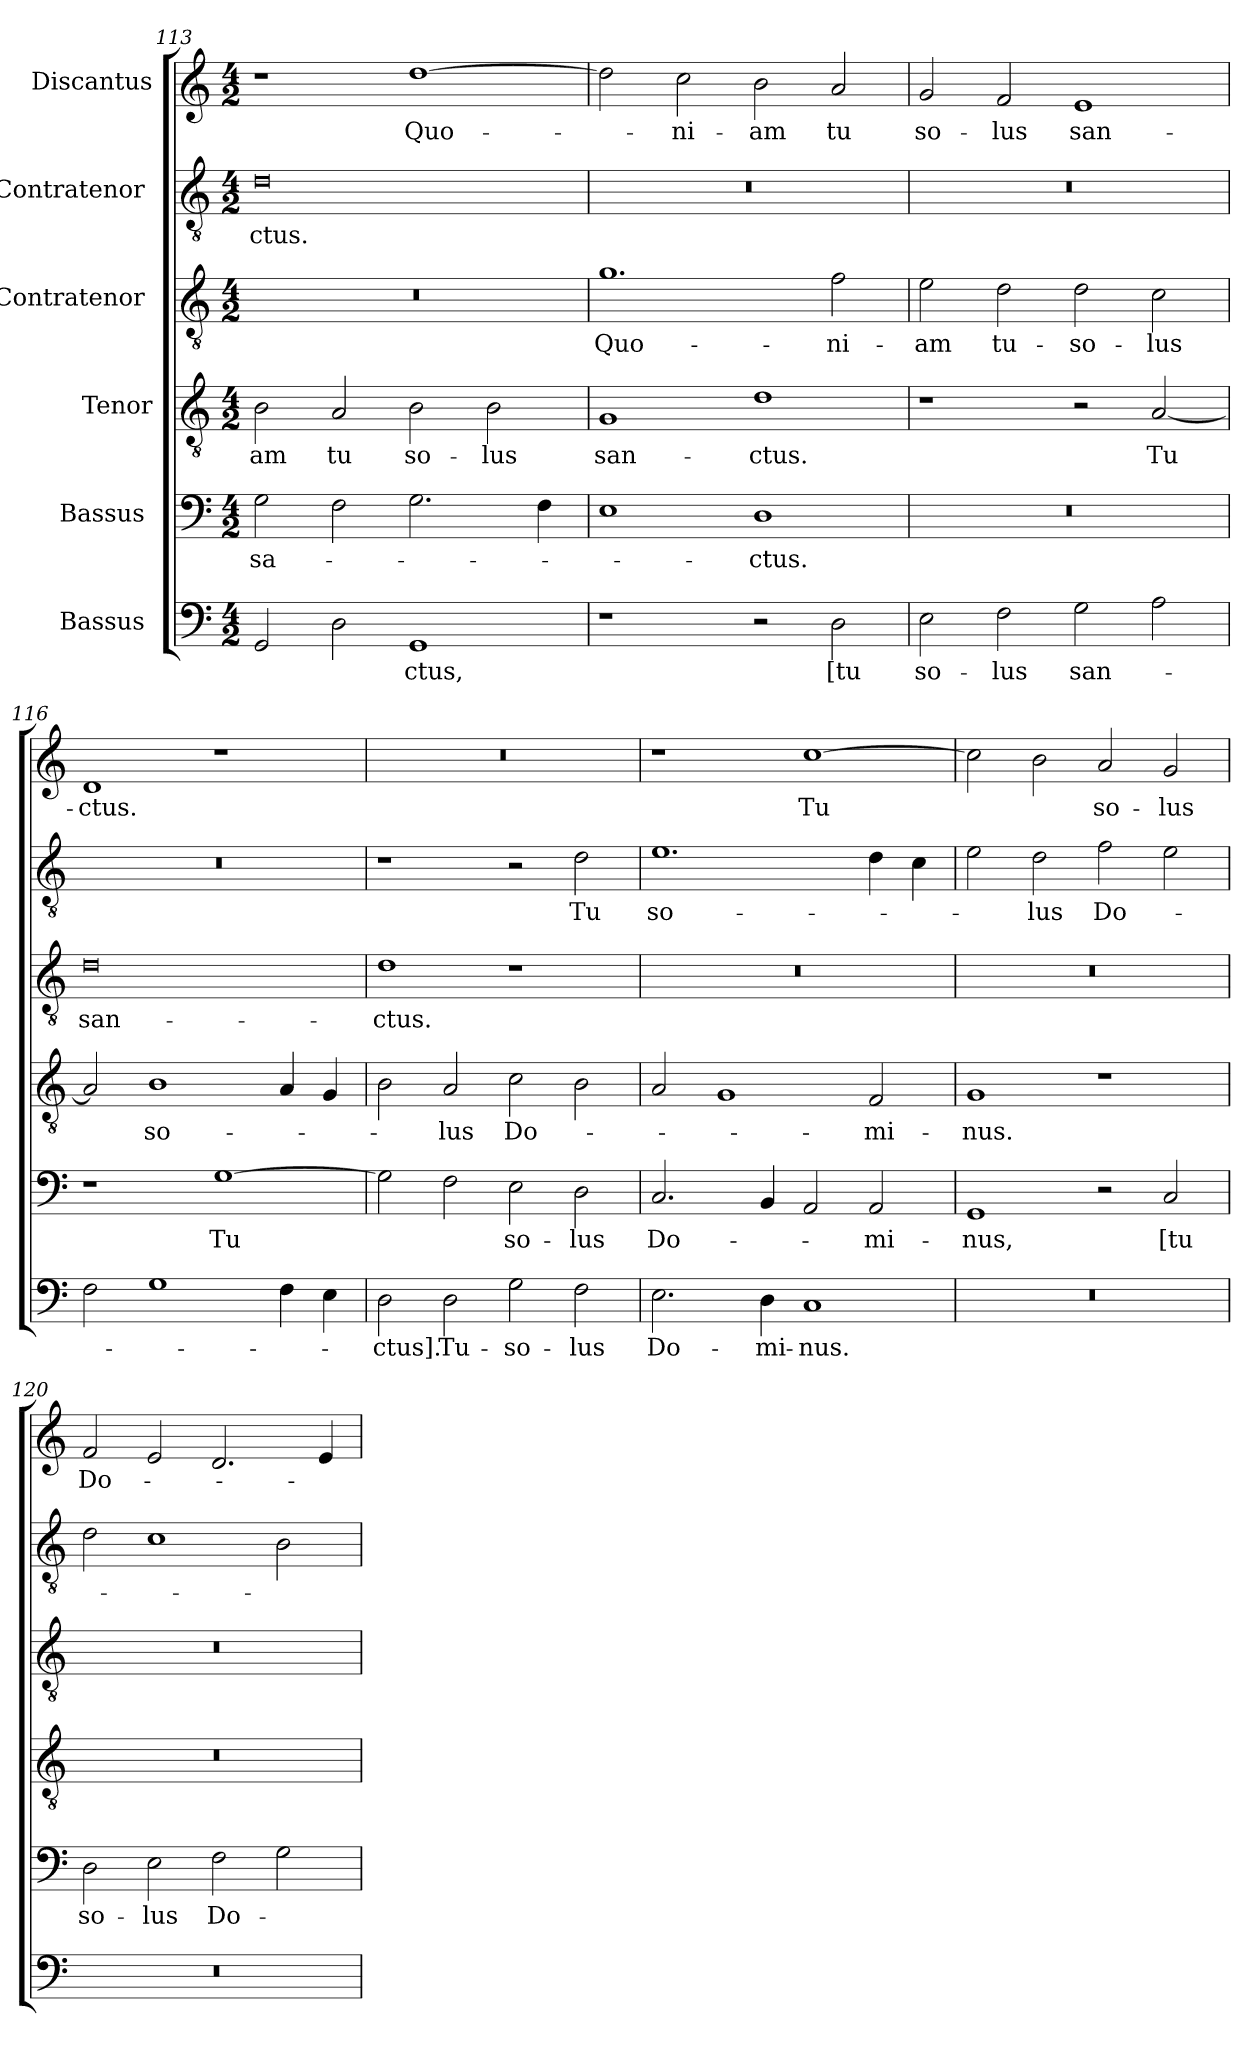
**kern	**text	**kern	**text	**kern	**text	**kern	**text	**kern	**text	**kern	**text
*part6	*part6	*part5	*part5	*part4	*part4	*part3	*part3	*part2	*part2	*part1	*part1
*staff6	*staff6	*staff5	*staff5	*staff4	*staff4	*staff3	*staff3	*staff2	*staff2	*staff1	*staff1
*I"Bassus [2]	*	*I"Bassus [1]	*	*I"Tenor	*	*I"Contratenor [2]	*	*I"Contratenor [1]	*	*I"Discantus	*
*clefF4	*	*clefF4	*	*clefGv2	*	*clefGv2	*	*clefGv2	*	*clefG2	*
*k[]	*	*k[]	*	*k[]	*	*k[]	*	*k[]	*	*k[]	*
*M4/2	*	*M4/2	*	*M4/2	*	*M4/2	*	*M4/2	*	*M4/2	*
=113	=113	=113	=113	=113	=113	=113	=113	=113	=113	=113	=113
2GG/	.	2G\	sa-	2B\	-am	0r	.	0d\	-ctus.	1r	.
2D\	.	2F\	.	2A/	tu	.	.	.	.	.	.
1GG/	-ctus,	2.G\	.	2B\	so-	.	.	.	.	[1dd\	Quo-
.	.	.	.	2B\	-lus	.	.	.	.	.	.
.	.	4F\	.	.	.	.	.	.	.	.	.
=114	=114	=114	=114	=114	=114	=114	=114	=114	=114	=114	=114
1r	.	1E\	.	1G/	san-	1.g\	Quo-	0r	.	2dd\]	.
.	.	.	.	.	.	.	.	.	.	2cc\	-ni-
2r	.	1D\	-ctus.	1d\	-ctus.	.	.	.	.	2b\	-am
2D\	[tu	.	.	.	.	2f\	-ni-	.	.	2a/	tu
=115	=115	=115	=115	=115	=115	=115	=115	=115	=115	=115	=115
2E\	so-	0r	.	1r	.	2e\	-am	0r	.	2g/	so-
2F\	-lus	.	.	.	.	2d\	tu-	.	.	2f/	-lus
2G\	san-	.	.	2r	.	2d\	-so-	.	.	1e/	san-
2A\	.	.	.	[2A/	Tu	2c\	-lus	.	.	.	.
=116	=116	=116	=116	=116	=116	=116	=116	=116	=116	=116	=116
2F\	.	1r	.	2A/]	.	0d\	san-	0r	.	1d/	-ctus.
1G\	.	.	.	1B\	so-	.	.	.	.	.	.
.	.	[1G\	Tu	.	.	.	.	.	.	1r	.
4F\	.	.	.	4A/	.	.	.	.	.	.	.
4E\	.	.	.	4G/	.	.	.	.	.	.	.
=117	=117	=117	=117	=117	=117	=117	=117	=117	=117	=117	=117
2D\	-ctus].	2G\]	.	2B\	.	1d\	-ctus.	1r	.	0r	.
2D\	Tu-	2F\	.	2A/	-lus	.	.	.	.	.	.
2G\	-so-	2E\	so-	2c\	Do-	1r	.	2r	.	.	.
2F\	-lus	2D\	-lus	2B\	.	.	.	2d\	Tu	.	.
=118	=118	=118	=118	=118	=118	=118	=118	=118	=118	=118	=118
2.E\	Do-	2.C/	Do-	2A/	.	0r	.	1.e\	so-	1r	.
.	.	.	.	1G/	.	.	.	.	.	.	.
4D\	-mi-	4BB/	.	.	.	.	.	.	.	.	.
1C/	-nus.	2AA/	.	.	.	.	.	.	.	[1cc\	Tu
.	.	2AA/	-mi-	2F/	-mi-	.	.	4d\	.	.	.
.	.	.	.	.	.	.	.	4c\	.	.	.
=119	=119	=119	=119	=119	=119	=119	=119	=119	=119	=119	=119
0r	.	1GG/	-nus,	1G/	-nus.	0r	.	2e\	.	2cc\]	.
.	.	.	.	.	.	.	.	2d\	-lus	2b\	.
.	.	2r	.	1r	.	.	.	2f\	Do-	2a/	so-
.	.	2C/	[tu	.	.	.	.	2e\	.	2g/	-lus
=120	=120	=120	=120	=120	=120	=120	=120	=120	=120	=120	=120
0r	.	2D\	so-	0r	.	0r	.	2d\	.	2f/	Do-
.	.	2E\	-lus	.	.	.	.	1c\	.	2e/	.
.	.	2F\	Do-	.	.	.	.	.	.	2.d/	.
.	.	2G\	.	.	.	.	.	2B\	.	.	.
.	.	.	.	.	.	.	.	.	.	4e/	.
=	=	=	=	=	=	=	=	=	=	=	=
*-	*-	*-	*-	*-	*-	*-	*-	*-	*-	*-	*-
